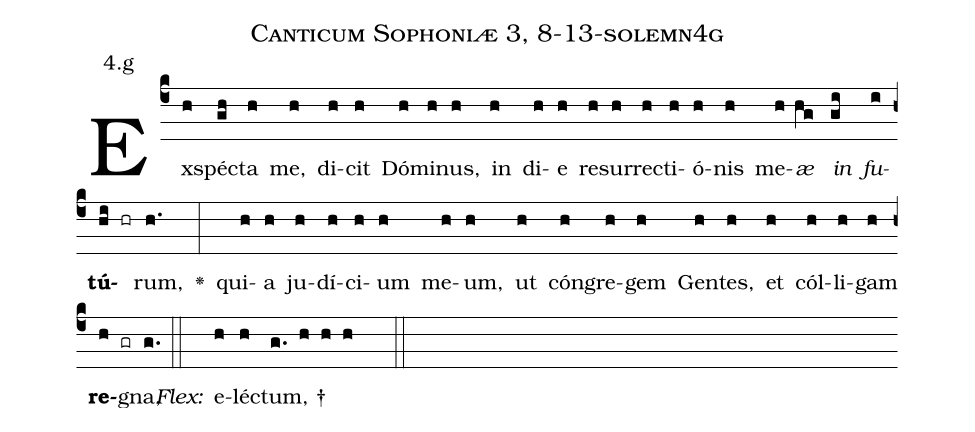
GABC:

name: Canticum Sophoniæ 3, 8-13-solemn4g;
annotation: 4.g;
%%
(c4)Ex(h)spé(gh)cta(h) me,(h) di(h)cit(h) Dó(h)mi(h)nus,(h) in(h) di(h)e(h) re(h)sur(h)re(h)cti(h)ó(h)nis(h) me(h)<i>æ</i>(hg) <i>in</i>(gi) <i>fu</i>(i)<b>tú</b>(hi hr)rum,(h.) <v>\greheightstar</v>(:) qui(h)a(h) ju(h)dí(h)ci(h)um(h) me(h)um,(h) ut(h) cón(h)gre(h)gem(h) Gen(h)tes,(h) et(h) cól(h)li(h)gam(h) <b>re</b>(h gr)gna,(g.) (::)
<i>Flex:</i>()  e(h)lé(h)ctum, †(g. h h h  ::)

%E(h) u(h) o(h) u(h) a(h) e.(g.) (::)
